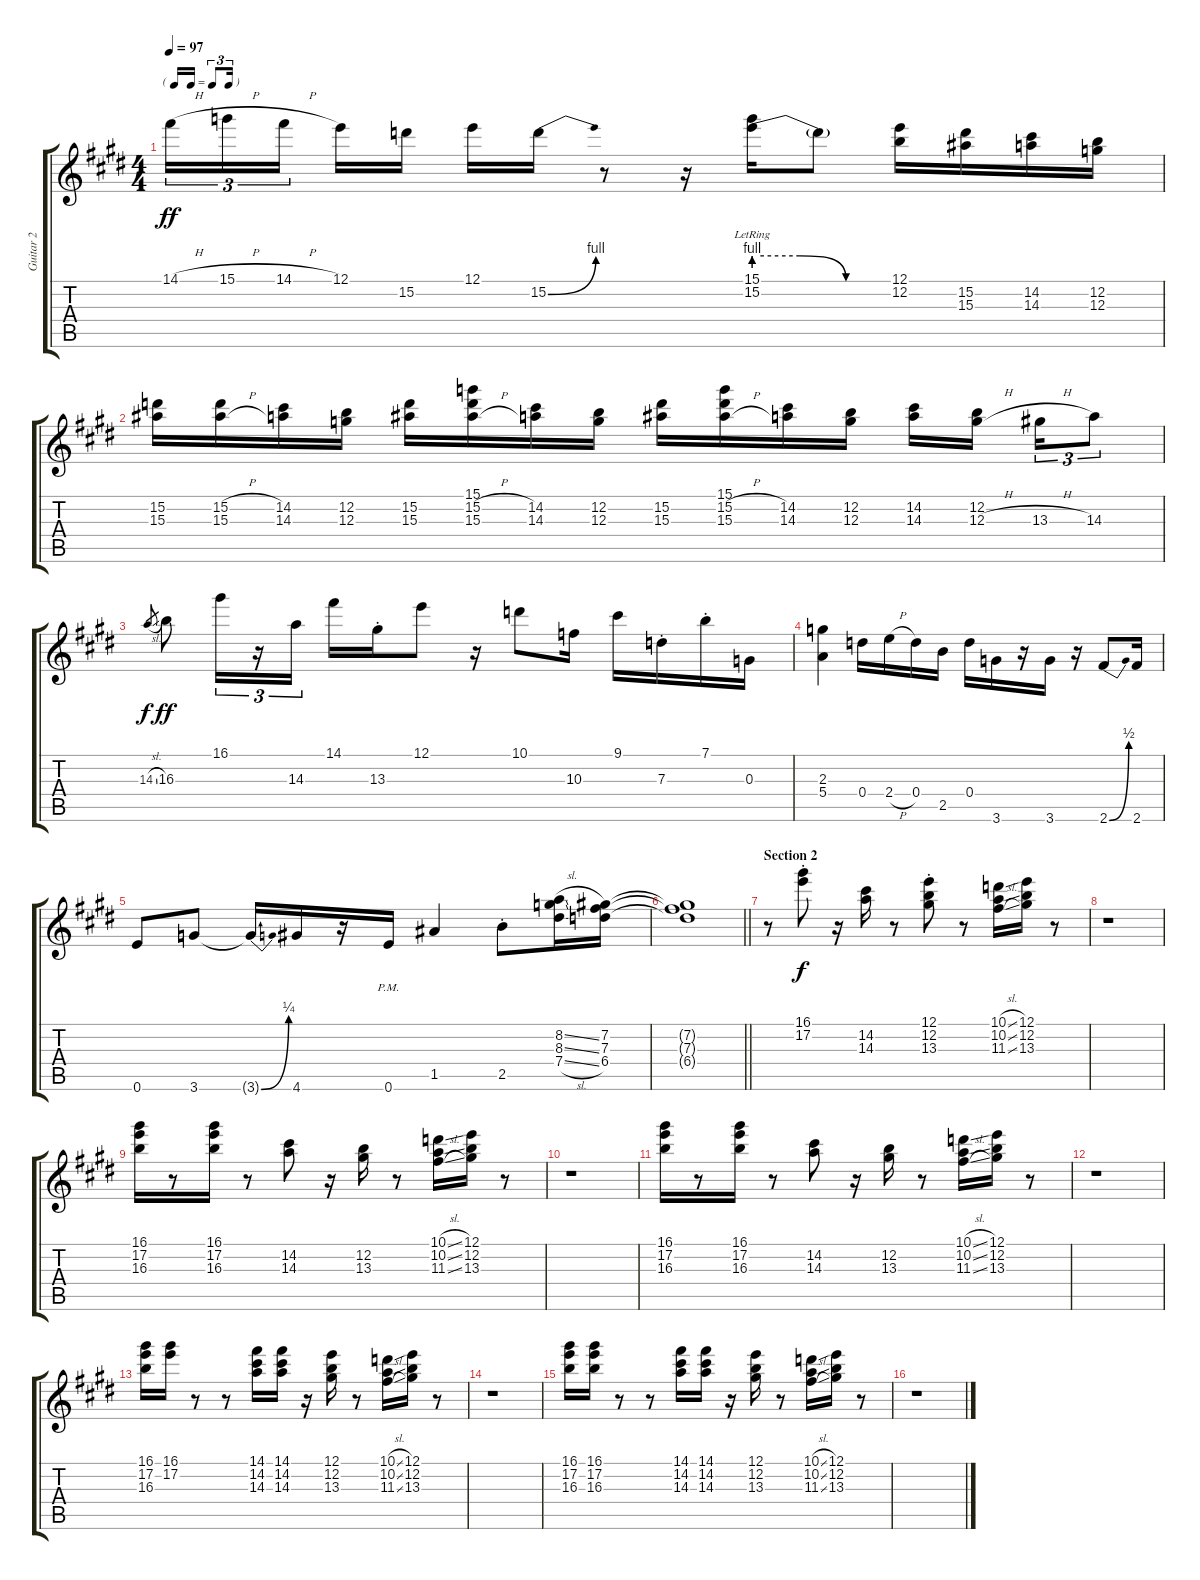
\track ("Guitar 2" "Guitar 2") {instrument electricguitarclean}
\staff {score tabs}
\tuning (E4 B3 G3 D4 A3 E3) {hide}
\ts (4 4)
\tf triplet16th
\tempo 97
\clef g2
\ks c#minor
14.1{h}.16{tu (3 2) dy ff} 15.1{h}.16{tu (3 2)} 14.1{h}.16{tu (3 2) beam splitsecondary} 12.1.16 15.2.16 12.1.16 15.2{be (bend 0 0 60 4)}.16 r.8 r.16 (15.1{lr} 15.2{be (custom 0 4 20 4 40 0 60 0) lr}).16 15.2{t}.8 (12.1 12.2).16 (15.2 15.3).16 (14.2 14.3).16 (12.2 12.3).16 |
\ks e
(15.2 15.3).16 (15.2{h} 15.3{h}).16 (14.2 14.3).16 (12.2 12.3).16 (15.2 15.3).16 (15.1 15.2{h} 15.3{h}).16 (14.2 14.3).16 (12.2 12.3).16 (15.2 15.3).16 (15.1 15.2{h} 15.3{h}).16 (14.2 14.3).16 (12.2 12.3).16 (14.2 14.3).16 (12.2 12.3{h}).16{beam splitsecondary} 13.3{h}.16{tu (3 2)} 14.3.8{tu (3 2)} |
\ks c#minor
14.3{sl}.8{gr dy f} 16.3.8{dy ff} 16.1.16{tu (3 2)} r.16{tu (3 2)} 14.3.16{tu (3 2)} 14.1.16 13.3{st}.16 12.1.8 r.16 10.1.8 10.3.16 9.1.16 7.3{st}.16 7.1{st}.16 0.3.16 |
(2.3 5.4).4 0.4.16 2.4{h}.16 0.4.16 2.5.16 0.4.16 3.6.16 r.16 3.6.16 r.16 2.6{be (bend 0 0 60 2)}.8 2.6.16 |
\ks e
0.6.8 3.6.8 3.6{be (bend 0 0 60 1) t}.16 4.6.16 r.16 0.6{pm}.16 1.5.4 2.5{st}.8 (8.2{sl} 8.3{sl} 7.4{sl}).16 (7.2 7.3 6.4).16 |
\barLineRight lightlight
(7.2{t} 7.3{t} 6.4{t}).1 |
\section ("" "Section 2")
\ks c#minor
r.8{volume 9 instrument electricguitarclean} (16.1{st} 17.2{st}).8{dy f} r.16 (14.2 14.3).16 r.8 (12.1{st} 12.2{st} 13.3{st}).8 r.8 (10.1{sl} 10.2{sl} 11.3{sl}).16 (12.1 12.2 13.3).16 r.8 |
\ks e
r.1 |
\ks c#minor
(16.1 17.2 16.3).16 r.8 (16.1 17.2 16.3).16 r.8 (14.2 14.3).8 r.16 (12.2 13.3).16 r.8 (10.1{sl} 10.2{sl} 11.3{sl}).16 (12.1 12.2 13.3).16 r.8 |
\ks e
r.1 |
\ks c#minor
(16.1 17.2 16.3).16 r.8 (16.1 17.2 16.3).16 r.8 (14.2 14.3).8 r.16 (12.2 13.3).16 r.8 (10.1{sl} 10.2{sl} 11.3{sl}).16 (12.1 12.2 13.3).16 r.8 |
\ks e
r.1 |
\ks c#minor
(16.1 17.2 16.3).16 (16.1 17.2).16 r.8 r.8 (14.1 14.2 14.3).16 (14.1 14.2 14.3).16 r.16 (12.1 12.2 13.3).16 r.8 (10.1{sl} 10.2{sl} 11.3{sl}).16 (12.1 12.2 13.3).16 r.8 |
\ks e
r.1 |
\ks c#minor
(16.1 17.2 16.3).16 (16.1 17.2 16.3).16 r.8 r.8 (14.1 14.2 14.3).16 (14.1 14.2 14.3).16 r.16 (12.1 12.2 13.3).16 r.8 (10.1{sl} 10.2{sl} 11.3{sl}).16 (12.1 12.2 13.3).16 r.8 |
\ks e
r.1
